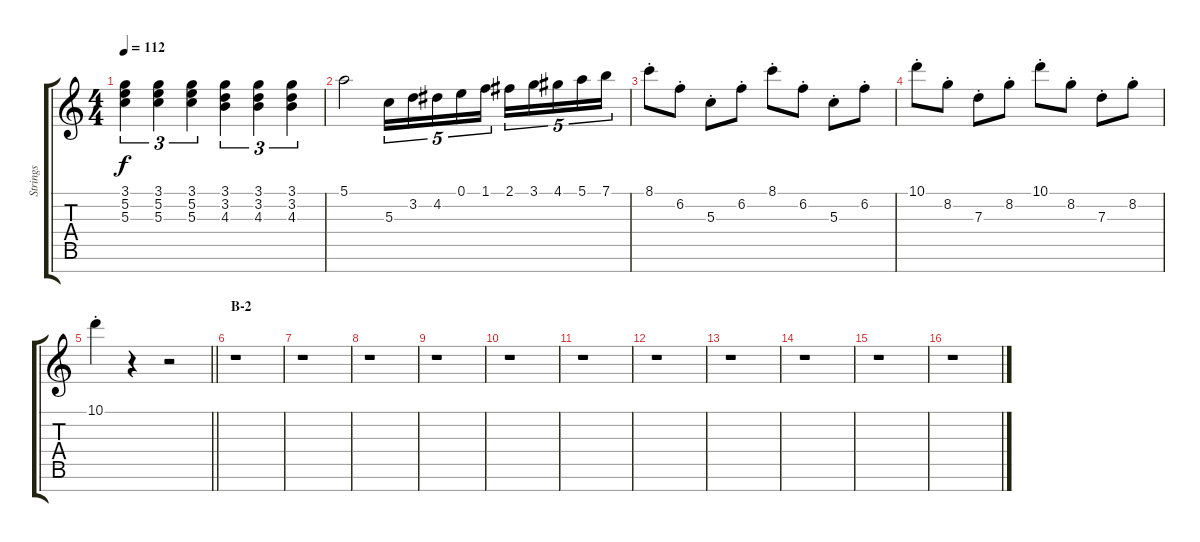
\track ("Strings" "Strings") {instrument stringensemble1}
\staff {score tabs}
\tuning (E5 B4 G4 D4 A3 E3 B2) {hide}
\ts (4 4)
\tempo 112
\clef g2
\ks c
(3.1 5.2 5.3).4{tu (3 2) dy f} (3.1 5.2 5.3).4{tu (3 2)} (3.1 5.2 5.3).4{tu (3 2)} (3.1 3.2 4.3).4{tu (3 2)} (3.1 3.2 4.3).4{tu (3 2)} (3.1 3.2 4.3).4{tu (3 2)} |
5.1.2 5.3.16{tu (5 4)} 3.2.16{tu (5 4)} 4.2.16{tu (5 4)} 0.1.16{tu (5 4)} 1.1.16{tu (5 4)} 2.1.16{tu (5 4)} 3.1.16{tu (5 4)} 4.1.16{tu (5 4)} 5.1.16{tu (5 4)} 7.1.16{tu (5 4)} |
8.1{st}.8 6.2{st}.8 5.3{st}.8 6.2{st}.8 8.1{st}.8 6.2{st}.8 5.3{st}.8 6.2{st}.8 |
10.1{st}.8 8.2{st}.8 7.3{st}.8 8.2{st}.8 10.1{st}.8 8.2{st}.8 7.3{st}.8 8.2{st}.8 |
\barLineRight lightlight
10.1{st}.4 r.4 r.2 |
\section ("" "B-2")
r.1 |
r.1 |
r.1 |
r.1 |
r.1 |
r.1 |
r.1 |
r.1 |
r.1 |
r.1 |
r.1
